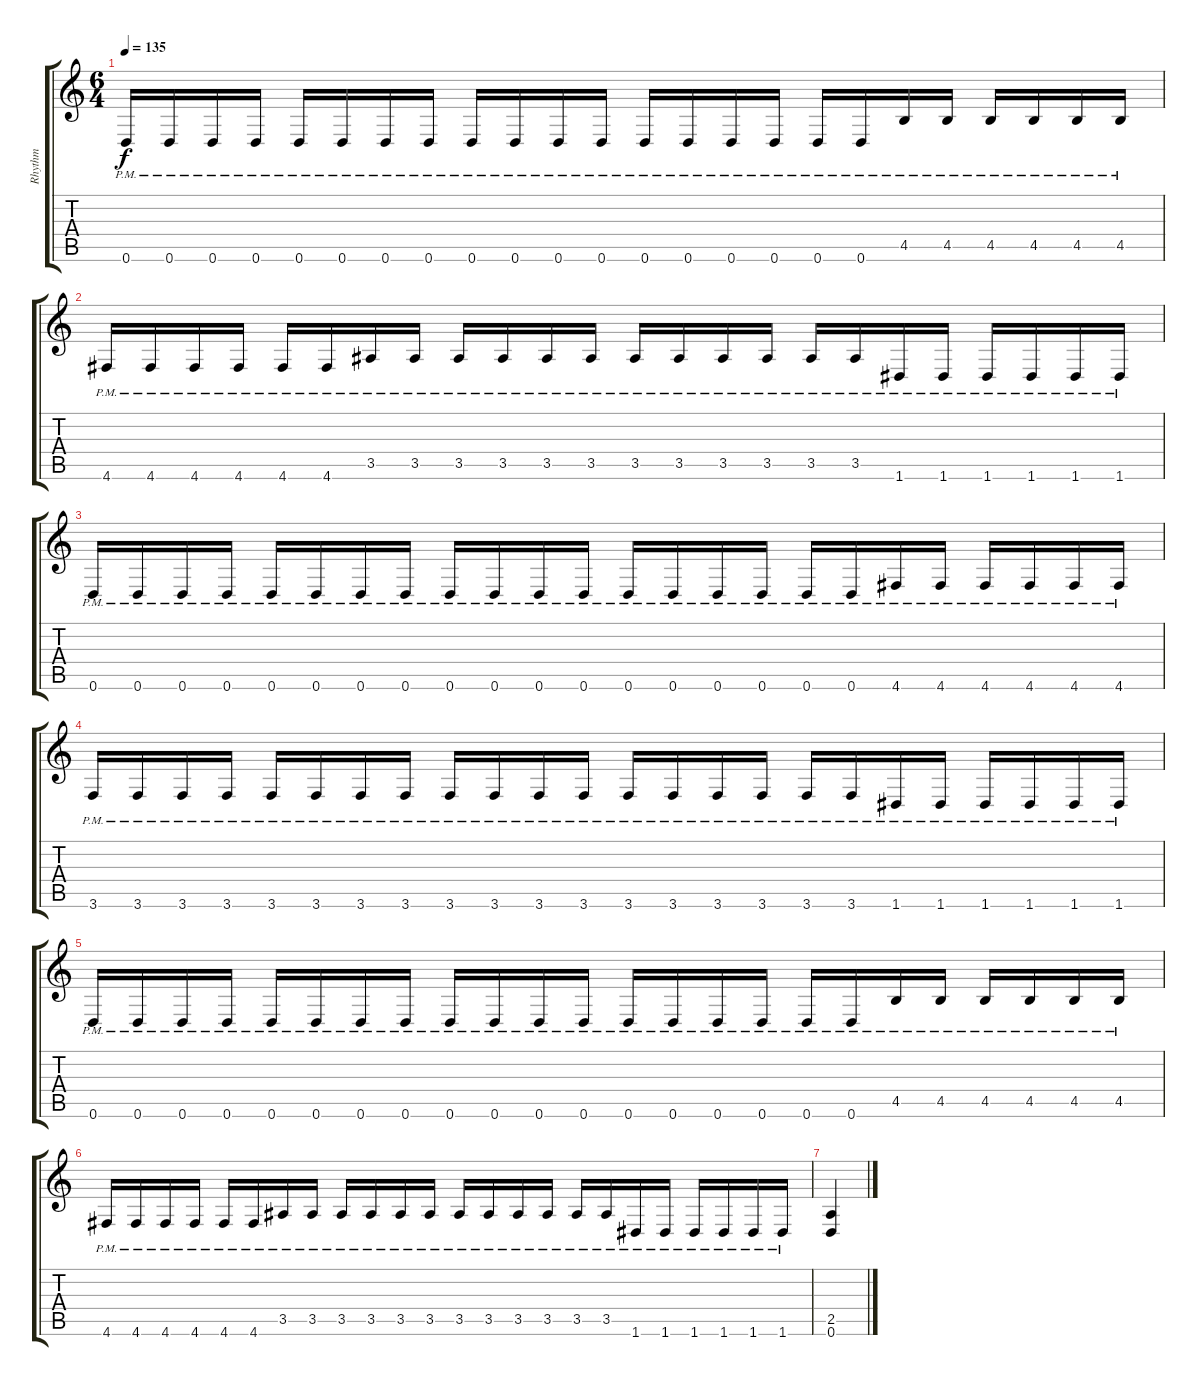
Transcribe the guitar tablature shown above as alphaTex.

\track ("Rhythm" "Rhythm") {instrument overdrivenguitar}
\staff {score tabs}
\tuning (D4 A3 F3 C3 G2 D2) {hide}
\ts (6 4)
\tempo 135
\clef g2
\ks c
0.6{pm}.16{dy f} 0.6{pm}.16 0.6{pm}.16 0.6{pm}.16 0.6{pm}.16 0.6{pm}.16 0.6{pm}.16 0.6{pm}.16 0.6{pm}.16 0.6{pm}.16 0.6{pm}.16 0.6{pm}.16 0.6{pm}.16 0.6{pm}.16 0.6{pm}.16 0.6{pm}.16 0.6{pm}.16 0.6{pm}.16 4.5{pm}.16 4.5{pm}.16 4.5{pm}.16 4.5{pm}.16 4.5{pm}.16 4.5{pm}.16 |
4.6{pm}.16 4.6{pm}.16 4.6{pm}.16 4.6{pm}.16 4.6{pm}.16 4.6{pm}.16 3.5{pm}.16 3.5{pm}.16 3.5{pm}.16 3.5{pm}.16 3.5{pm}.16 3.5{pm}.16 3.5{pm}.16 3.5{pm}.16 3.5{pm}.16 3.5{pm}.16 3.5{pm}.16 3.5{pm}.16 1.6{pm}.16 1.6{pm}.16 1.6{pm}.16 1.6{pm}.16 1.6{pm}.16 1.6{pm}.16 |
0.6{pm}.16 0.6{pm}.16 0.6{pm}.16 0.6{pm}.16 0.6{pm}.16 0.6{pm}.16 0.6{pm}.16 0.6{pm}.16 0.6{pm}.16 0.6{pm}.16 0.6{pm}.16 0.6{pm}.16 0.6{pm}.16 0.6{pm}.16 0.6{pm}.16 0.6{pm}.16 0.6{pm}.16 0.6{pm}.16 4.6{pm}.16 4.6{pm}.16 4.6{pm}.16 4.6{pm}.16 4.6{pm}.16 4.6{pm}.16 |
3.6{pm}.16 3.6{pm}.16 3.6{pm}.16 3.6{pm}.16 3.6{pm}.16 3.6{pm}.16 3.6{pm}.16 3.6{pm}.16 3.6{pm}.16 3.6{pm}.16 3.6{pm}.16 3.6{pm}.16 3.6{pm}.16 3.6{pm}.16 3.6{pm}.16 3.6{pm}.16 3.6{pm}.16 3.6{pm}.16 1.6{pm}.16 1.6{pm}.16 1.6{pm}.16 1.6{pm}.16 1.6{pm}.16 1.6{pm}.16 |
0.6{pm}.16 0.6{pm}.16 0.6{pm}.16 0.6{pm}.16 0.6{pm}.16 0.6{pm}.16 0.6{pm}.16 0.6{pm}.16 0.6{pm}.16 0.6{pm}.16 0.6{pm}.16 0.6{pm}.16 0.6{pm}.16 0.6{pm}.16 0.6{pm}.16 0.6{pm}.16 0.6{pm}.16 0.6{pm}.16 4.5{pm}.16 4.5{pm}.16 4.5{pm}.16 4.5{pm}.16 4.5{pm}.16 4.5{pm}.16 |
4.6{pm}.16 4.6{pm}.16 4.6{pm}.16 4.6{pm}.16 4.6{pm}.16 4.6{pm}.16 3.5{pm}.16 3.5{pm}.16 3.5{pm}.16 3.5{pm}.16 3.5{pm}.16 3.5{pm}.16 3.5{pm}.16 3.5{pm}.16 3.5{pm}.16 3.5{pm}.16 3.5{pm}.16 3.5{pm}.16 1.6{pm}.16 1.6{pm}.16 1.6{pm}.16 1.6{pm}.16 1.6{pm}.16 1.6{pm}.16 |
(2.5 0.6).4
